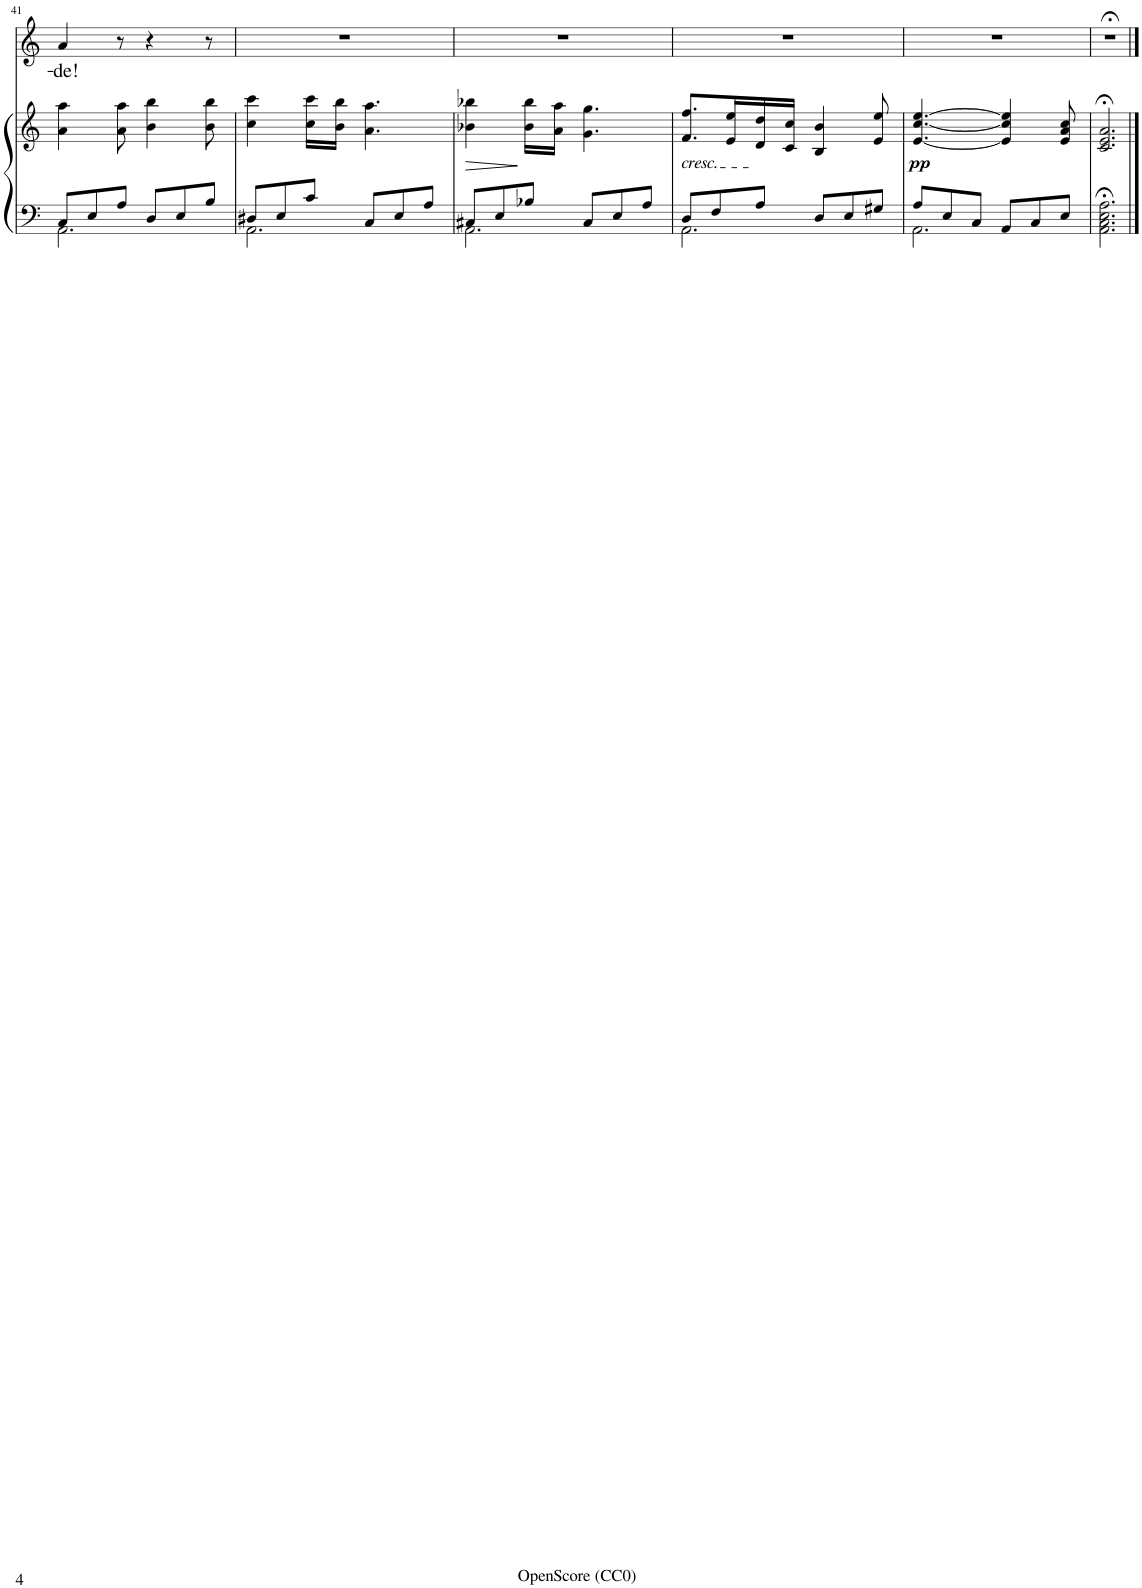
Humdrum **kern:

**kern	**kern	**dynam	**kern	**text
*part2	*part2	*part2	*part1	*part1
*staff3	*staff2	*staff2/3	*staff1	*staff1
*I"Pianoforte	*	*	*I"Mignon	*
*I'Pno	*	*	*	*
!!LO:PB:g=z
*clefF4	*clefG2	*	*clefG2	*
*k[]	*k[]	*	*k[]	*
*M6/8	*M6/8	*	*M6/8	*
=41	=41	=41	=41	=41
*^	*	*	*	*
!	!	!	!	!	!LO:LY:b
8C/L	2.AA\	4a\ 4aa\	.	4a/	-de!
8E/	.	.	.	.	.
8A/J	.	8a\ 8aa\	.	8r	.
8D/L	.	4b\ 4bb\	.	4r	.
8E/	.	.	.	.	.
8B/J	.	8b\ 8bb\	.	8r	.
=42	=42	=42	=42	=42	=42
8D#X/L	2.AA\	4cc\ 4ccc\	.	2.r	.
8E/	.	.	.	.	.
8c/J	.	16cc\ 16ccc\LL	.	.	.
.	.	16b\ 16bb\JJ	.	.	.
8C/L	.	4.a\ 4.aa\	.	.	.
8E/	.	.	.	.	.
8A/J	.	.	.	.	.
=43	=43	=43	=43	=43	=43
!	!	!	!LO:HP:b	!	!
8C#X/L	2.AA\	4b-X\ 4bb-X\	>	2.r	.
8E/	.	.	.	.	.
8B-X/J	.	16b-\ 16bb-\LL	]	.	.
.	.	16a\ 16aa\JJ	.	.	.
8C#/L	.	4.g\ 4.gg\	.	.	.
8E/	.	.	.	.	.
8A/J	.	.	.	.	.
=44	=44	=44	=44	=44	=44
!	!	!LO:TX:b:i:t=cresc.	!	!	!
8D/L	2.AA\	8.f/ 8.ff/L	.	2.r	.
8F/	.	.	.	.	.
.	.	16e/ 16ee/L	.	.	.
8A/J	.	16d/ 16dd/	.	.	.
.	.	16c/ 16cc/JJ	.	.	.
8D/L	.	4B/ 4b/	.	.	.
8E/	.	.	.	.	.
8G#X/J	.	8e/ 8ee/	.	.	.
=45	=45	=45	=45	=45	=45
!	!	!	!LO:DY:b	!	!
8A/L	2.AA\	[4.e/ [4.cc/ [4.ee/	pp	2.r	.
8E/	.	.	.	.	.
8C/J	.	.	.	.	.
8AA/L	.	4e/] 4cc/] 4ee/]	.	.	.
8C/	.	.	.	.	.
8E/J	.	8e/ 8a/ 8cc/	.	.	.
*v	*v	*	*	*	*
=46	=46	=46	=46	=46
2.AA\;< 2.C\;< 2.E\;< 2.A\;<	2.c/;< 2.e/;< 2.a/;<	.	2.r;<	.
==	==	==	==	==
*-	*-	*-	*-	*-
